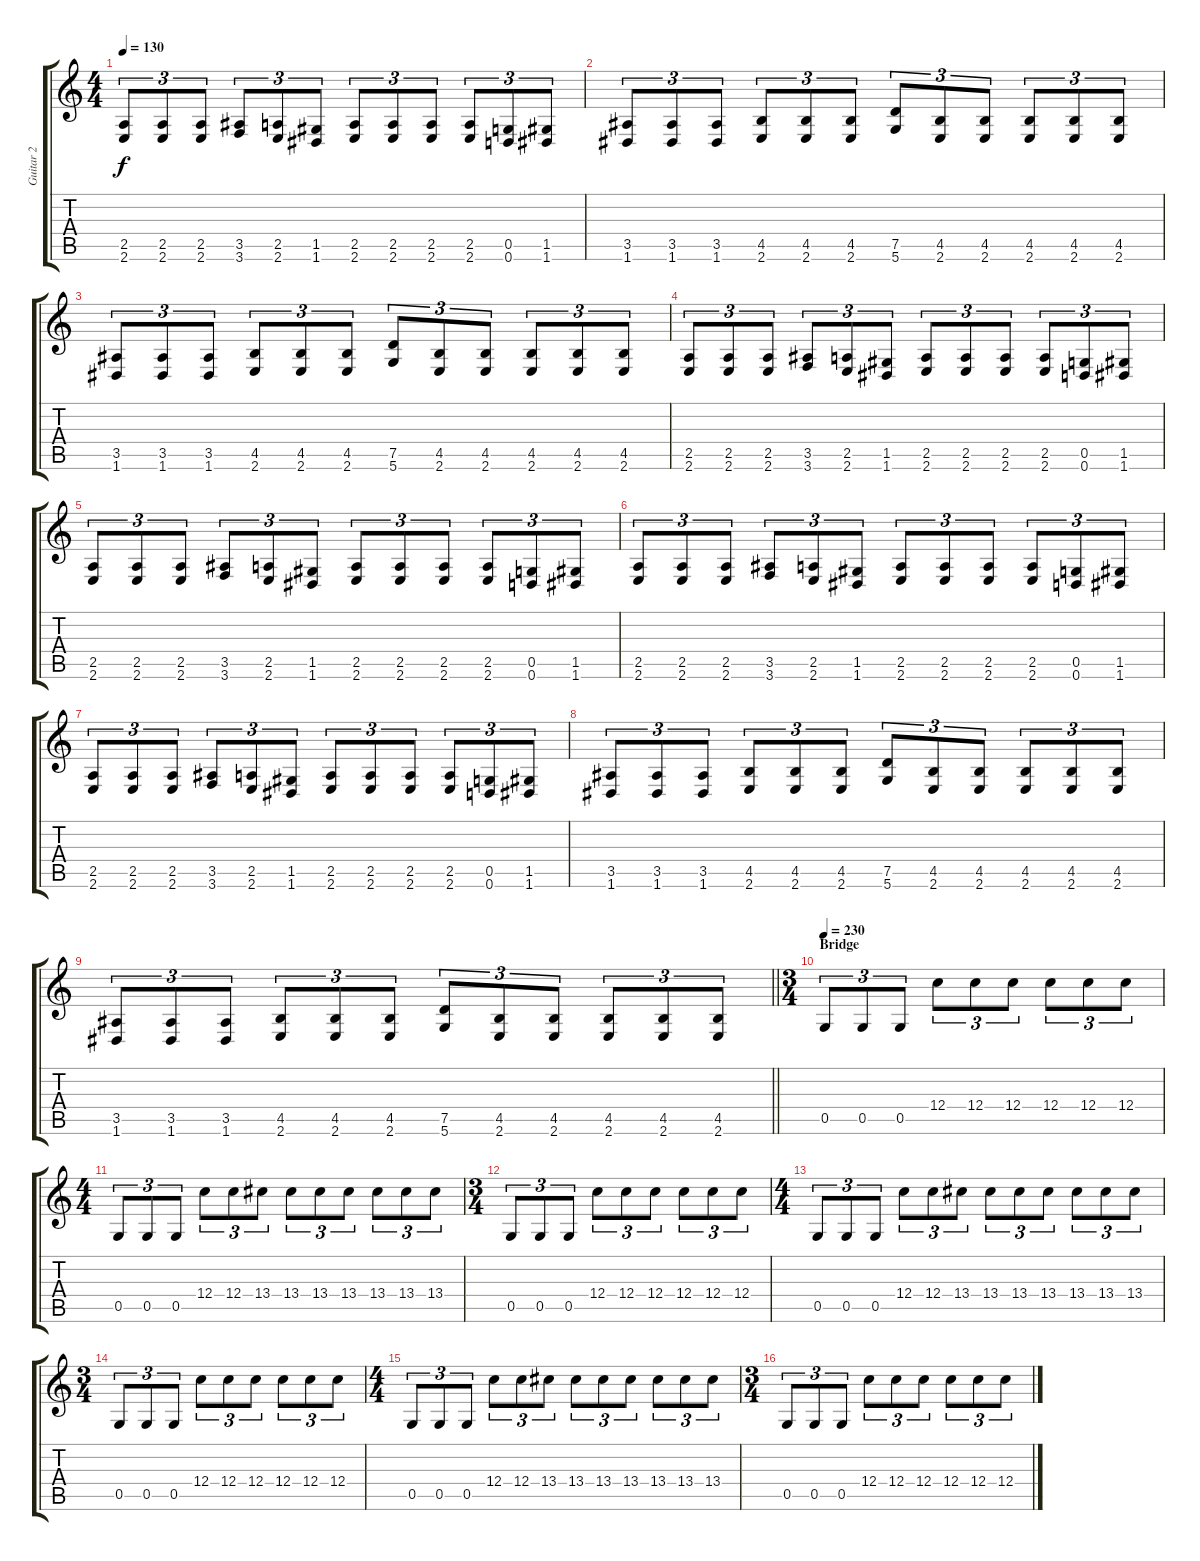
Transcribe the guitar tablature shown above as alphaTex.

\track ("Guitar 2" "Guitar 2") {instrument overdrivenguitar}
\staff {score tabs}
\tuning (D4 A3 F3 C3 G2 D2) {hide}
\ts (4 4)
\tempo 130
\clef g2
\ks c
(2.5 2.6).8{tu (3 2) dy f} (2.5 2.6).8{tu (3 2)} (2.5 2.6).8{tu (3 2)} (3.5 3.6).8{tu (3 2)} (2.5 2.6).8{tu (3 2)} (1.5 1.6).8{tu (3 2)} (2.5 2.6).8{tu (3 2)} (2.5 2.6).8{tu (3 2)} (2.5 2.6).8{tu (3 2)} (2.5 2.6).8{tu (3 2)} (0.5 0.6).8{tu (3 2)} (1.5 1.6).8{tu (3 2)} |
(3.5 1.6).8{tu (3 2)} (3.5 1.6).8{tu (3 2)} (3.5 1.6).8{tu (3 2)} (4.5 2.6).8{tu (3 2)} (4.5 2.6).8{tu (3 2)} (4.5 2.6).8{tu (3 2)} (7.5 5.6).8{tu (3 2)} (4.5 2.6).8{tu (3 2)} (4.5 2.6).8{tu (3 2)} (4.5 2.6).8{tu (3 2)} (4.5 2.6).8{tu (3 2)} (4.5 2.6).8{tu (3 2)} |
(3.5 1.6).8{tu (3 2)} (3.5 1.6).8{tu (3 2)} (3.5 1.6).8{tu (3 2)} (4.5 2.6).8{tu (3 2)} (4.5 2.6).8{tu (3 2)} (4.5 2.6).8{tu (3 2)} (7.5 5.6).8{tu (3 2)} (4.5 2.6).8{tu (3 2)} (4.5 2.6).8{tu (3 2)} (4.5 2.6).8{tu (3 2)} (4.5 2.6).8{tu (3 2)} (4.5 2.6).8{tu (3 2)} |
(2.5 2.6).8{tu (3 2)} (2.5 2.6).8{tu (3 2)} (2.5 2.6).8{tu (3 2)} (3.5 3.6).8{tu (3 2)} (2.5 2.6).8{tu (3 2)} (1.5 1.6).8{tu (3 2)} (2.5 2.6).8{tu (3 2)} (2.5 2.6).8{tu (3 2)} (2.5 2.6).8{tu (3 2)} (2.5 2.6).8{tu (3 2)} (0.5 0.6).8{tu (3 2)} (1.5 1.6).8{tu (3 2)} |
(2.5 2.6).8{tu (3 2)} (2.5 2.6).8{tu (3 2)} (2.5 2.6).8{tu (3 2)} (3.5 3.6).8{tu (3 2)} (2.5 2.6).8{tu (3 2)} (1.5 1.6).8{tu (3 2)} (2.5 2.6).8{tu (3 2)} (2.5 2.6).8{tu (3 2)} (2.5 2.6).8{tu (3 2)} (2.5 2.6).8{tu (3 2)} (0.5 0.6).8{tu (3 2)} (1.5 1.6).8{tu (3 2)} |
(2.5 2.6).8{tu (3 2)} (2.5 2.6).8{tu (3 2)} (2.5 2.6).8{tu (3 2)} (3.5 3.6).8{tu (3 2)} (2.5 2.6).8{tu (3 2)} (1.5 1.6).8{tu (3 2)} (2.5 2.6).8{tu (3 2)} (2.5 2.6).8{tu (3 2)} (2.5 2.6).8{tu (3 2)} (2.5 2.6).8{tu (3 2)} (0.5 0.6).8{tu (3 2)} (1.5 1.6).8{tu (3 2)} |
(2.5 2.6).8{tu (3 2)} (2.5 2.6).8{tu (3 2)} (2.5 2.6).8{tu (3 2)} (3.5 3.6).8{tu (3 2)} (2.5 2.6).8{tu (3 2)} (1.5 1.6).8{tu (3 2)} (2.5 2.6).8{tu (3 2)} (2.5 2.6).8{tu (3 2)} (2.5 2.6).8{tu (3 2)} (2.5 2.6).8{tu (3 2)} (0.5 0.6).8{tu (3 2)} (1.5 1.6).8{tu (3 2)} |
(3.5 1.6).8{tu (3 2)} (3.5 1.6).8{tu (3 2)} (3.5 1.6).8{tu (3 2)} (4.5 2.6).8{tu (3 2)} (4.5 2.6).8{tu (3 2)} (4.5 2.6).8{tu (3 2)} (7.5 5.6).8{tu (3 2)} (4.5 2.6).8{tu (3 2)} (4.5 2.6).8{tu (3 2)} (4.5 2.6).8{tu (3 2)} (4.5 2.6).8{tu (3 2)} (4.5 2.6).8{tu (3 2)} |
\barLineRight lightlight
(3.5 1.6).8{tu (3 2)} (3.5 1.6).8{tu (3 2)} (3.5 1.6).8{tu (3 2)} (4.5 2.6).8{tu (3 2)} (4.5 2.6).8{tu (3 2)} (4.5 2.6).8{tu (3 2)} (7.5 5.6).8{tu (3 2)} (4.5 2.6).8{tu (3 2)} (4.5 2.6).8{tu (3 2)} (4.5 2.6).8{tu (3 2)} (4.5 2.6).8{tu (3 2)} (4.5 2.6).8{tu (3 2)} |
\ts (3 4)
\section ("" "Bridge")
\tempo 230
0.5.8{tu (3 2)} 0.5.8{tu (3 2)} 0.5.8{tu (3 2)} 12.4.8{tu (3 2)} 12.4.8{tu (3 2)} 12.4.8{tu (3 2)} 12.4.8{tu (3 2)} 12.4.8{tu (3 2)} 12.4.8{tu (3 2)} |
\ts (4 4)
0.5.8{tu (3 2)} 0.5.8{tu (3 2)} 0.5.8{tu (3 2)} 12.4.8{tu (3 2)} 12.4.8{tu (3 2)} 13.4.8{tu (3 2)} 13.4.8{tu (3 2)} 13.4.8{tu (3 2)} 13.4.8{tu (3 2)} 13.4.8{tu (3 2)} 13.4.8{tu (3 2)} 13.4.8{tu (3 2)} |
\ts (3 4)
0.5.8{tu (3 2)} 0.5.8{tu (3 2)} 0.5.8{tu (3 2)} 12.4.8{tu (3 2)} 12.4.8{tu (3 2)} 12.4.8{tu (3 2)} 12.4.8{tu (3 2)} 12.4.8{tu (3 2)} 12.4.8{tu (3 2)} |
\ts (4 4)
0.5.8{tu (3 2)} 0.5.8{tu (3 2)} 0.5.8{tu (3 2)} 12.4.8{tu (3 2)} 12.4.8{tu (3 2)} 13.4.8{tu (3 2)} 13.4.8{tu (3 2)} 13.4.8{tu (3 2)} 13.4.8{tu (3 2)} 13.4.8{tu (3 2)} 13.4.8{tu (3 2)} 13.4.8{tu (3 2)} |
\ts (3 4)
0.5.8{tu (3 2)} 0.5.8{tu (3 2)} 0.5.8{tu (3 2)} 12.4.8{tu (3 2)} 12.4.8{tu (3 2)} 12.4.8{tu (3 2)} 12.4.8{tu (3 2)} 12.4.8{tu (3 2)} 12.4.8{tu (3 2)} |
\ts (4 4)
0.5.8{tu (3 2)} 0.5.8{tu (3 2)} 0.5.8{tu (3 2)} 12.4.8{tu (3 2)} 12.4.8{tu (3 2)} 13.4.8{tu (3 2)} 13.4.8{tu (3 2)} 13.4.8{tu (3 2)} 13.4.8{tu (3 2)} 13.4.8{tu (3 2)} 13.4.8{tu (3 2)} 13.4.8{tu (3 2)} |
\ts (3 4)
0.5.8{tu (3 2)} 0.5.8{tu (3 2)} 0.5.8{tu (3 2)} 12.4.8{tu (3 2)} 12.4.8{tu (3 2)} 12.4.8{tu (3 2)} 12.4.8{tu (3 2)} 12.4.8{tu (3 2)} 12.4.8{tu (3 2)}
